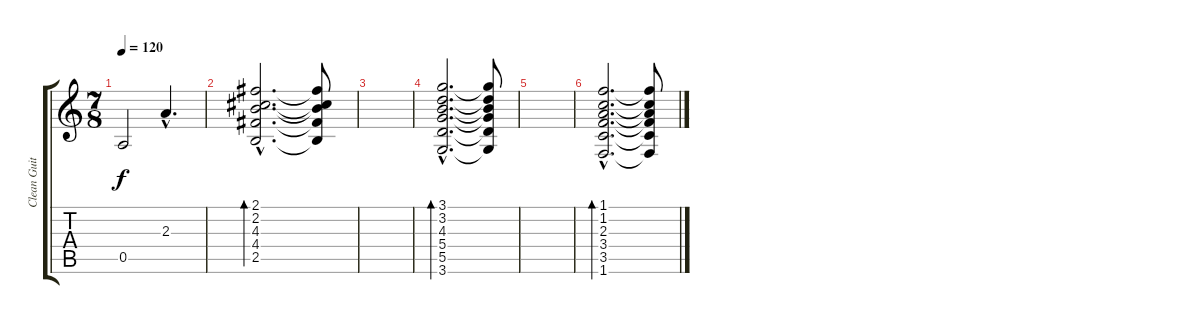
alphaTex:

\track ("Clean Guitar" "Clean Guit") {instrument electricguitarjazz}
\staff {score tabs}
\tuning (E4 B3 G3 D3 A2 E2) {hide}
\ts (7 8)
\tempo 120
\clef g2
\ks c
0.5.2{dy f} 2.3{hac}.4{d} |
(2.1{hac} 2.2{hac} 4.3{hac} 4.4{hac} 2.5{hac}).2{d bd 240} (2.1{t} 2.2{t} 4.3{t} 4.4{t} 2.5{t}).8 |
|
(3.1{hac} 3.2{hac} 4.3{hac} 5.4{hac} 5.5{hac} 3.6{hac}).2{d bd 240} (3.1{t} 3.2{t} 4.3{t} 5.4{t} 5.5{t} 3.6{t}).8 |
|
(1.1{hac} 1.2{hac} 2.3{hac} 3.4{hac} 3.5{hac} 1.6{hac}).2{d bd 240} (1.1{t} 1.2{t} 2.3{t} 3.4{t} 3.5{t} 1.6{t}).8
